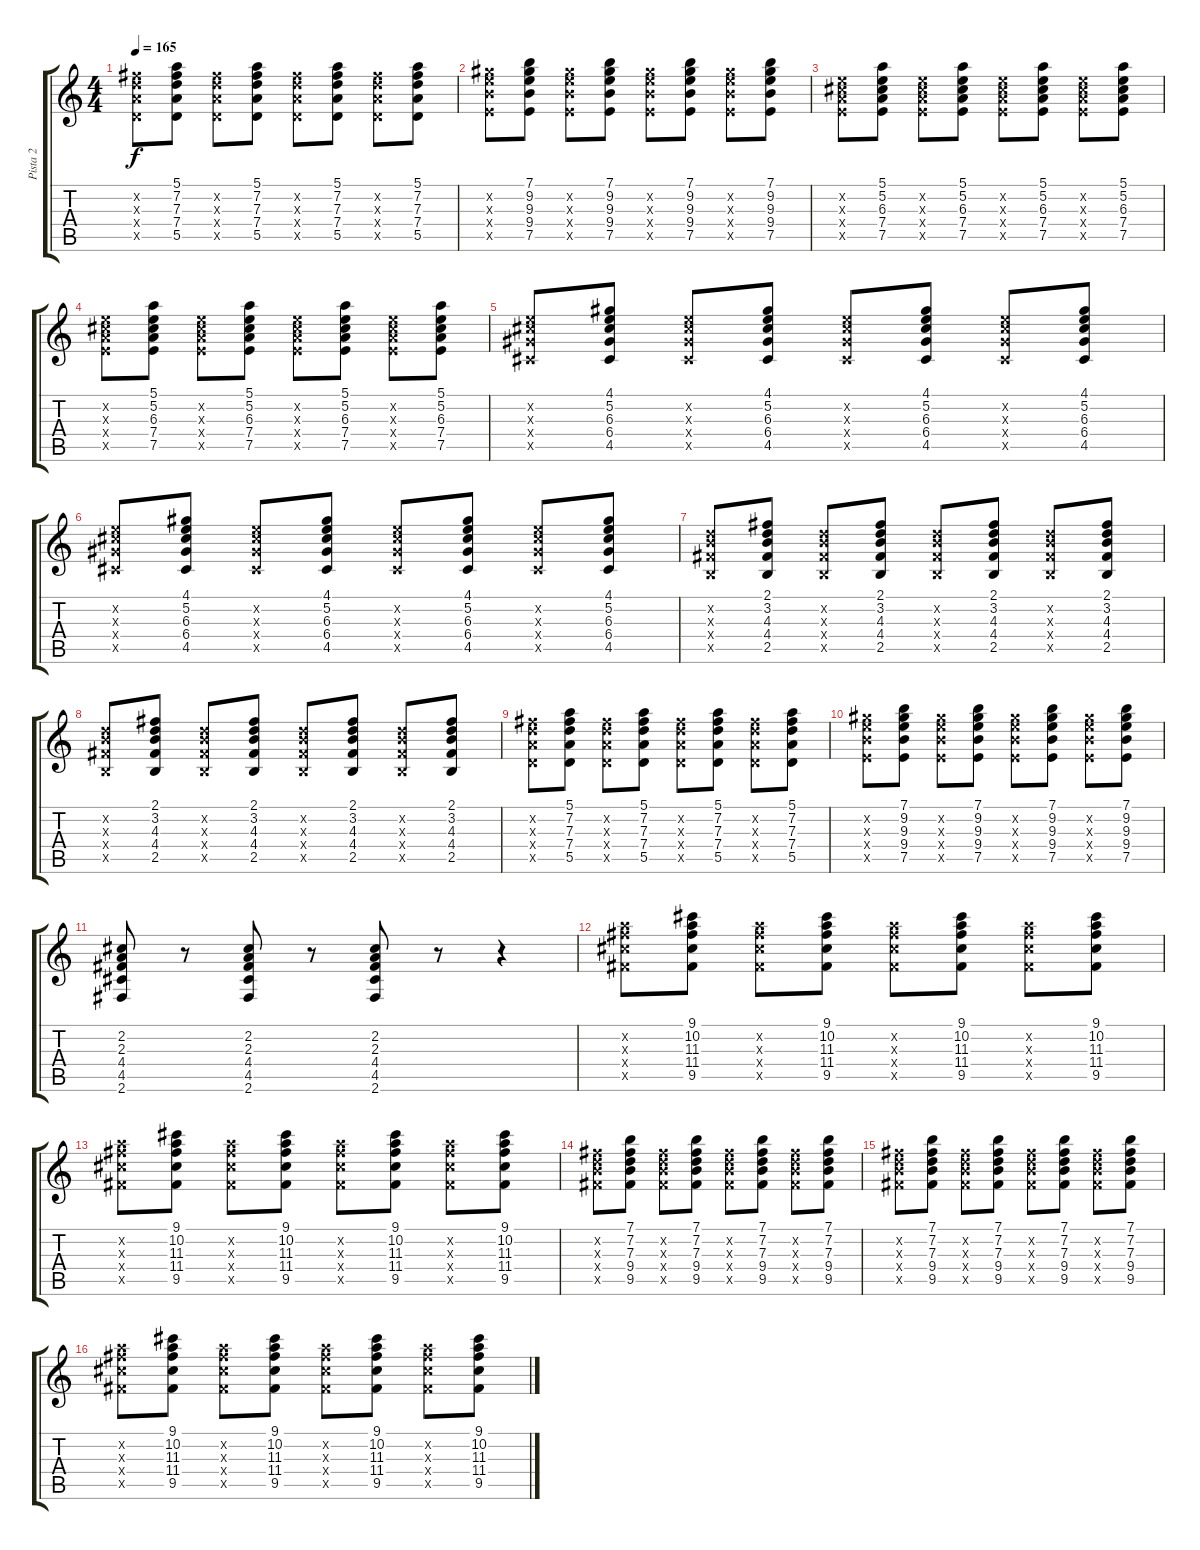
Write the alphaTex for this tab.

\track ("Pista 2" "Pista 2") {instrument electricguitarclean}
\staff {score tabs}
\tuning (E4 B3 G3 D3 A2 E2) {hide}
\ts (4 4)
\tempo 165
\clef g2
\ks c
(7.2{x} 7.3{x} 7.4{x} 5.5{x}).8{dy f} (5.1 7.2 7.3 7.4 5.5).8 (7.2{x} 7.3{x} 7.4{x} 5.5{x}).8 (5.1 7.2 7.3 7.4 5.5).8 (7.2{x} 7.3{x} 7.4{x} 5.5{x}).8 (5.1 7.2 7.3 7.4 5.5).8 (7.2{x} 7.3{x} 7.4{x} 5.5{x}).8 (5.1 7.2 7.3 7.4 5.5).8 |
(9.2{x} 9.3{x} 9.4{x} 7.5{x}).8 (7.1 9.2 9.3 9.4 7.5).8 (9.2{x} 9.3{x} 9.4{x} 7.5{x}).8 (7.1 9.2 9.3 9.4 7.5).8 (9.2{x} 9.3{x} 9.4{x} 7.5{x}).8 (7.1 9.2 9.3 9.4 7.5).8 (9.2{x} 9.3{x} 9.4{x} 7.5{x}).8 (7.1 9.2 9.3 9.4 7.5).8 |
(5.2{x} 6.3{x} 7.4{x} 7.5{x}).8 (5.1 5.2 6.3 7.4 7.5).8 (5.2{x} 6.3{x} 7.4{x} 7.5{x}).8 (5.1 5.2 6.3 7.4 7.5).8 (5.2{x} 6.3{x} 7.4{x} 7.5{x}).8 (5.1 5.2 6.3 7.4 7.5).8 (5.2{x} 6.3{x} 7.4{x} 7.5{x}).8 (5.1 5.2 6.3 7.4 7.5).8 |
(5.2{x} 6.3{x} 7.4{x} 7.5{x}).8 (5.1 5.2 6.3 7.4 7.5).8 (5.2{x} 6.3{x} 7.4{x} 7.5{x}).8 (5.1 5.2 6.3 7.4 7.5).8 (5.2{x} 6.3{x} 7.4{x} 7.5{x}).8 (5.1 5.2 6.3 7.4 7.5).8 (5.2{x} 6.3{x} 7.4{x} 7.5{x}).8 (5.1 5.2 6.3 7.4 7.5).8 |
(5.2{x} 6.3{x} 6.4{x} 4.5{x}).8 (4.1 5.2 6.3 6.4 4.5).8 (5.2{x} 6.3{x} 6.4{x} 4.5{x}).8 (4.1 5.2 6.3 6.4 4.5).8 (5.2{x} 6.3{x} 6.4{x} 4.5{x}).8 (4.1 5.2 6.3 6.4 4.5).8 (5.2{x} 6.3{x} 6.4{x} 4.5{x}).8 (4.1 5.2 6.3 6.4 4.5).8 |
(5.2{x} 6.3{x} 6.4{x} 4.5{x}).8 (4.1 5.2 6.3 6.4 4.5).8 (5.2{x} 6.3{x} 6.4{x} 4.5{x}).8 (4.1 5.2 6.3 6.4 4.5).8 (5.2{x} 6.3{x} 6.4{x} 4.5{x}).8 (4.1 5.2 6.3 6.4 4.5).8 (5.2{x} 6.3{x} 6.4{x} 4.5{x}).8 (4.1 5.2 6.3 6.4 4.5).8 |
(3.2{x} 4.3{x} 4.4{x} 2.5{x}).8 (2.1 3.2 4.3 4.4 2.5).8 (3.2{x} 4.3{x} 4.4{x} 2.5{x}).8 (2.1 3.2 4.3 4.4 2.5).8 (3.2{x} 4.3{x} 4.4{x} 2.5{x}).8 (2.1 3.2 4.3 4.4 2.5).8 (3.2{x} 4.3{x} 4.4{x} 2.5{x}).8 (2.1 3.2 4.3 4.4 2.5).8 |
(3.2{x} 4.3{x} 4.4{x} 2.5{x}).8 (2.1 3.2 4.3 4.4 2.5).8 (3.2{x} 4.3{x} 4.4{x} 2.5{x}).8 (2.1 3.2 4.3 4.4 2.5).8 (3.2{x} 4.3{x} 4.4{x} 2.5{x}).8 (2.1 3.2 4.3 4.4 2.5).8 (3.2{x} 4.3{x} 4.4{x} 2.5{x}).8 (2.1 3.2 4.3 4.4 2.5).8 |
(7.2{x} 7.3{x} 7.4{x} 5.5{x}).8 (5.1 7.2 7.3 7.4 5.5).8 (7.2{x} 7.3{x} 7.4{x} 5.5{x}).8 (5.1 7.2 7.3 7.4 5.5).8 (7.2{x} 7.3{x} 7.4{x} 5.5{x}).8 (5.1 7.2 7.3 7.4 5.5).8 (7.2{x} 7.3{x} 7.4{x} 5.5{x}).8 (5.1 7.2 7.3 7.4 5.5).8 |
(9.2{x} 9.3{x} 9.4{x} 7.5{x}).8 (7.1 9.2 9.3 9.4 7.5).8 (9.2{x} 9.3{x} 9.4{x} 7.5{x}).8 (7.1 9.2 9.3 9.4 7.5).8 (9.2{x} 9.3{x} 9.4{x} 7.5{x}).8 (7.1 9.2 9.3 9.4 7.5).8 (9.2{x} 9.3{x} 9.4{x} 7.5{x}).8 (7.1 9.2 9.3 9.4 7.5).8 |
(2.2 2.3 4.4 4.5 2.6).8 r.8 (2.2 2.3 4.4 4.5 2.6).8 r.8 (2.2 2.3 4.4 4.5 2.6).8 r.8 r.4 |
(10.2{x} 11.3{x} 11.4{x} 9.5{x}).8 (9.1 10.2 11.3 11.4 9.5).8 (10.2{x} 11.3{x} 11.4{x} 9.5{x}).8 (9.1 10.2 11.3 11.4 9.5).8 (10.2{x} 11.3{x} 11.4{x} 9.5{x}).8 (9.1 10.2 11.3 11.4 9.5).8 (10.2{x} 11.3{x} 11.4{x} 9.5{x}).8 (9.1 10.2 11.3 11.4 9.5).8 |
(10.2{x} 11.3{x} 11.4{x} 9.5{x}).8 (9.1 10.2 11.3 11.4 9.5).8 (10.2{x} 11.3{x} 11.4{x} 9.5{x}).8 (9.1 10.2 11.3 11.4 9.5).8 (10.2{x} 11.3{x} 11.4{x} 9.5{x}).8 (9.1 10.2 11.3 11.4 9.5).8 (10.2{x} 11.3{x} 11.4{x} 9.5{x}).8 (9.1 10.2 11.3 11.4 9.5).8 |
(7.2{x} 7.3{x} 9.4{x} 9.5{x}).8 (7.1 7.2 7.3 9.4 9.5).8 (7.2{x} 7.3{x} 9.4{x} 9.5{x}).8 (7.1 7.2 7.3 9.4 9.5).8 (7.2{x} 7.3{x} 9.4{x} 9.5{x}).8 (7.1 7.2 7.3 9.4 9.5).8 (7.2{x} 7.3{x} 9.4{x} 9.5{x}).8 (7.1 7.2 7.3 9.4 9.5).8 |
(7.2{x} 7.3{x} 9.4{x} 9.5{x}).8 (7.1 7.2 7.3 9.4 9.5).8 (7.2{x} 7.3{x} 9.4{x} 9.5{x}).8 (7.1 7.2 7.3 9.4 9.5).8 (7.2{x} 7.3{x} 9.4{x} 9.5{x}).8 (7.1 7.2 7.3 9.4 9.5).8 (7.2{x} 7.3{x} 9.4{x} 9.5{x}).8 (7.1 7.2 7.3 9.4 9.5).8 |
(10.2{x} 11.3{x} 11.4{x} 9.5{x}).8 (9.1 10.2 11.3 11.4 9.5).8 (10.2{x} 11.3{x} 11.4{x} 9.5{x}).8 (9.1 10.2 11.3 11.4 9.5).8 (10.2{x} 11.3{x} 11.4{x} 9.5{x}).8 (9.1 10.2 11.3 11.4 9.5).8 (10.2{x} 11.3{x} 11.4{x} 9.5{x}).8 (9.1 10.2 11.3 11.4 9.5).8
